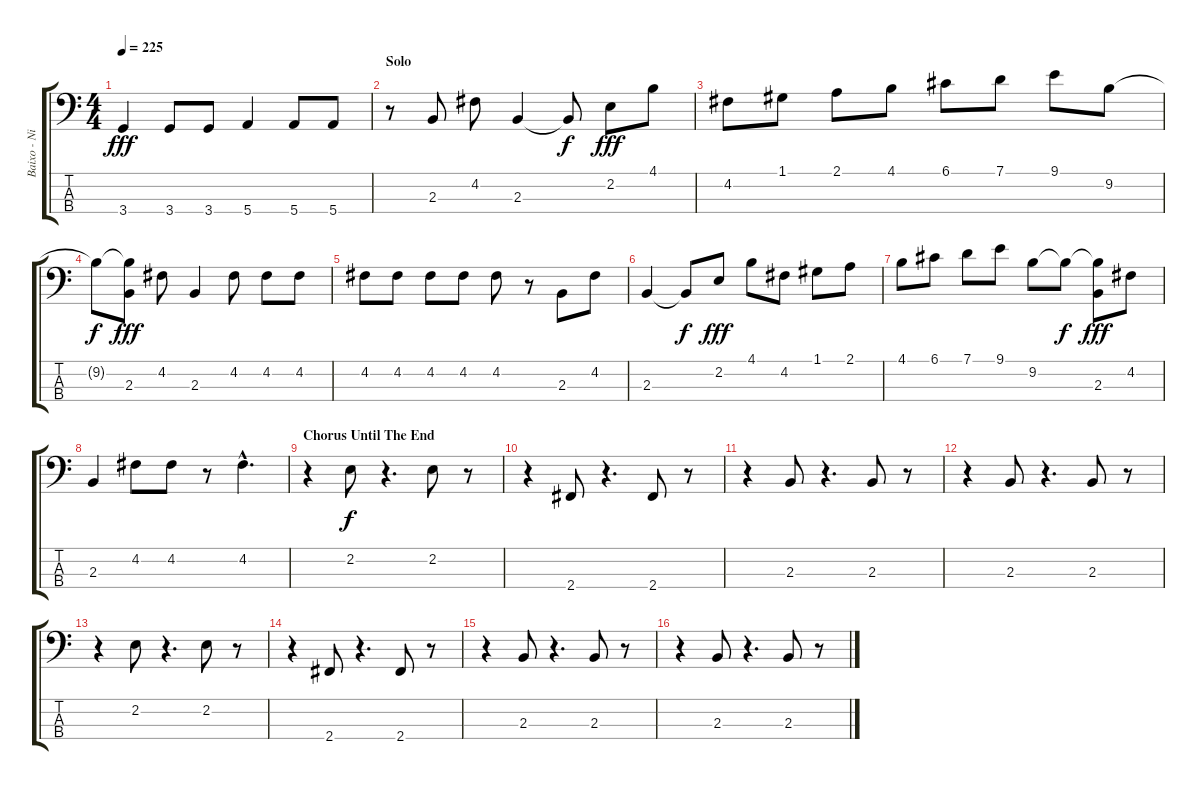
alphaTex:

\track ("Baixo - Nikola" "Baixo - Ni") {instrument electricbasspick}
\staff {score tabs}
\tuning (G2 D2 A1 E1) {hide}
\ts (4 4)
\tempo 225
\clef f4
\ks c
3.4.4{dy fff} 3.4.8 3.4.8 5.4.4 5.4.8 5.4.8 |
\section ("" "Solo")
r.8 2.3.8 4.2.8 2.3.4 2.3{t}.8{dy f} 2.2.8{dy fff} 4.1.8 |
4.2.8 1.1.8 2.1.8 4.1.8 6.1.8 7.1.8 9.1.8 9.2.8 |
9.2{t}.8{dy f} (9.2{t} 2.3).8{dy fff} 4.2.8 2.3.4 4.2.8 4.2.8 4.2.8 |
4.2.8 4.2.8 4.2.8 4.2.8 4.2.8 r.8 2.3.8 4.2.8 |
2.3.4 2.3{t}.8{dy f} 2.2.8{dy fff} 4.1.8 4.2.8 1.1.8 2.1.8 |
4.1.8 6.1.8 7.1.8 9.1.8 9.2.8 9.2{t}.8{dy f} (9.2{t} 2.3).8{dy fff} 4.2.8 |
2.3.4 4.2.8 4.2.8 r.8 4.2{hac}.4{d} |
\section ("" "Chorus Until The End")
r.4 2.2.8{dy f} r.4{d} 2.2.8 r.8 |
r.4 2.4.8 r.4{d} 2.4.8 r.8 |
r.4 2.3.8 r.4{d} 2.3.8 r.8 |
r.4 2.3.8 r.4{d} 2.3.8 r.8 |
r.4 2.2.8 r.4{d} 2.2.8 r.8 |
r.4 2.4.8 r.4{d} 2.4.8 r.8 |
r.4 2.3.8 r.4{d} 2.3.8 r.8 |
r.4 2.3.8 r.4{d} 2.3.8 r.8
